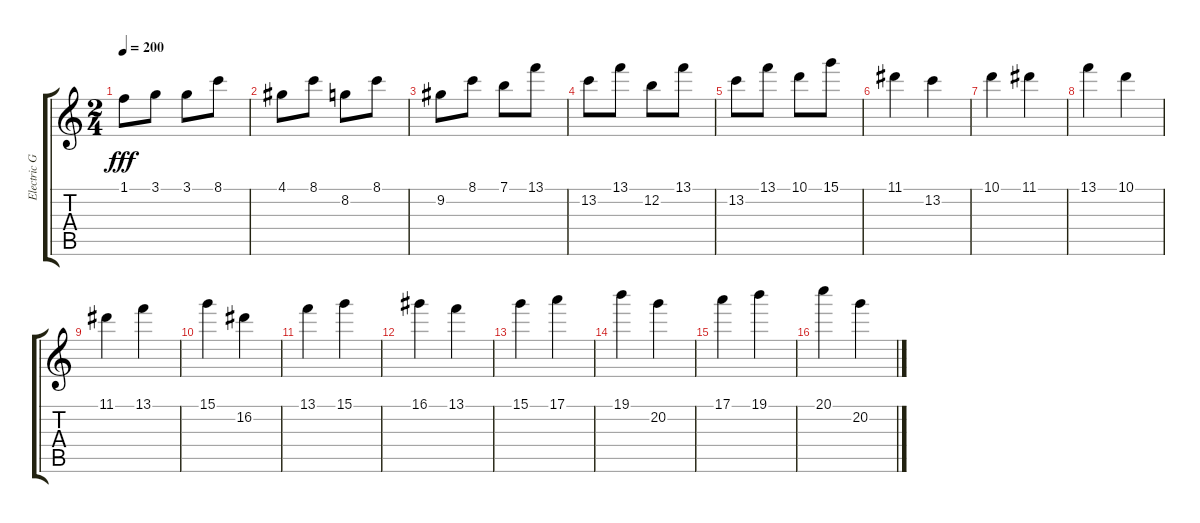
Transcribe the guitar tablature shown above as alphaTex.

\track ("Electric Guitar 1" "Electric G") {instrument distortionguitar}
\staff {score tabs}
\tuning (E4 B3 G3 D3 A2 E2) {hide}
\ts (2 4)
\tempo 200
\clef g2
\ks c
1.1.8{dy fff} 3.1.8 3.1.8 8.1.8 |
4.1.8 8.1.8 8.2.8 8.1.8 |
9.2.8 8.1.8 7.1.8 13.1.8 |
13.2.8 13.1.8 12.2.8 13.1.8 |
13.2.8 13.1.8 10.1.8 15.1.8 |
11.1.4 13.2.4 |
10.1.4 11.1.4 |
13.1.4 10.1.4 |
11.1.4 13.1.4 |
15.1.4 16.2.4 |
13.1.4 15.1.4 |
16.1.4 13.1.4 |
15.1.4 17.1.4 |
19.1.4 20.2.4 |
17.1.4 19.1.4 |
20.1.4 20.2.4
